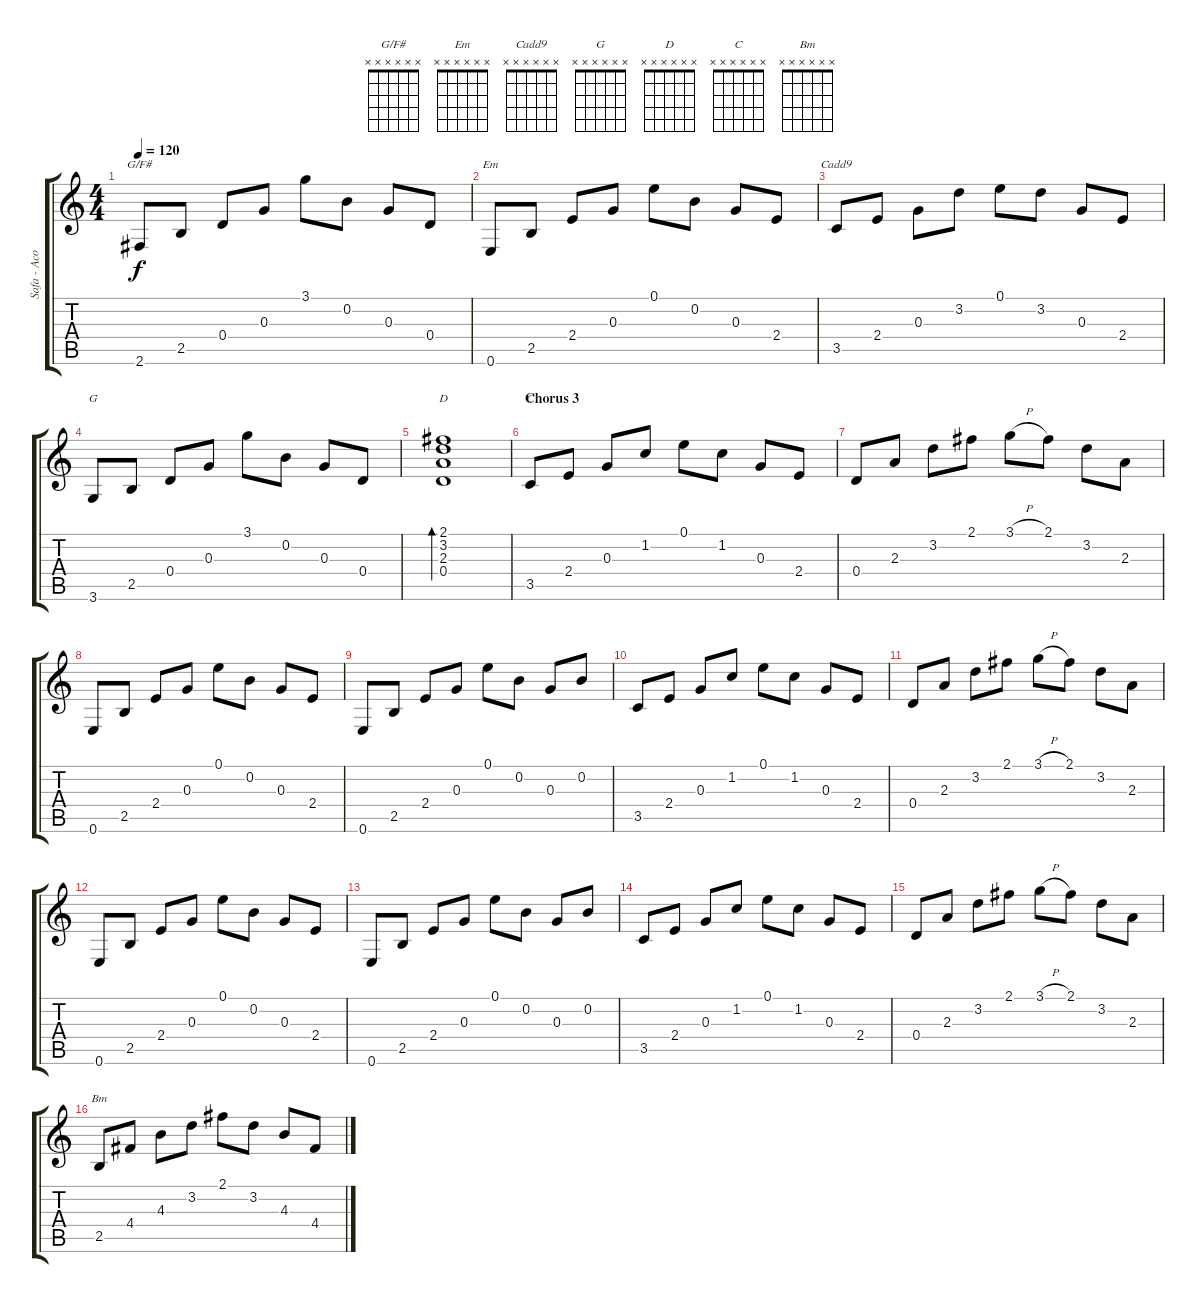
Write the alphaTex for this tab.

\track ("Safa - Acoustic Guitar" "Safa - Aco") {instrument acousticguitarsteel}
\staff {score tabs}
\tuning (E4 B3 G3 D3 A2 E2) {hide}
\chord ("G/F#" x x x x x x) {firstfret 0}
\chord ("Em" x x x x x x) {firstfret 0}
\chord ("Cadd9" x x x x x x) {firstfret 0}
\chord ("G" x x x x x x) {firstfret 0}
\chord ("D" x x x x x x) {firstfret 0}
\chord ("C" x x x x x x) {firstfret 0}
\chord ("Bm" x x x x x x) {firstfret 0}
\ts (4 4)
\tempo 120
\clef g2
\ks c
2.6.8{ch "G/F#" dy f} 2.5.8 0.4.8 0.3.8 3.1.8 0.2.8 0.3.8 0.4.8 |
0.6.8{ch "Em"} 2.5.8 2.4.8 0.3.8 0.1.8 0.2.8 0.3.8 2.4.8 |
3.5.8{ch "Cadd9"} 2.4.8 0.3.8 3.2.8 0.1.8 3.2.8 0.3.8 2.4.8 |
3.6.8{ch "G"} 2.5.8 0.4.8 0.3.8 3.1.8 0.2.8 0.3.8 0.4.8 |
(2.1 3.2 2.3 0.4).1{bd 120 ch "D"} |
\section ("" "Chorus 3")
3.5.8{ch "C"} 2.4.8 0.3.8 1.2.8 0.1.8 1.2.8 0.3.8 2.4.8 |
0.4.8 2.3.8 3.2.8 2.1.8 3.1{h}.8 2.1.8 3.2.8 2.3.8 |
0.6.8 2.5.8 2.4.8 0.3.8 0.1.8 0.2.8 0.3.8 2.4.8 |
0.6.8 2.5.8 2.4.8 0.3.8 0.1.8 0.2.8 0.3.8 0.2.8 |
3.5.8 2.4.8 0.3.8 1.2.8 0.1.8 1.2.8 0.3.8 2.4.8 |
0.4.8 2.3.8 3.2.8 2.1.8 3.1{h}.8 2.1.8 3.2.8 2.3.8 |
0.6.8 2.5.8 2.4.8 0.3.8 0.1.8 0.2.8 0.3.8 2.4.8 |
0.6.8 2.5.8 2.4.8 0.3.8 0.1.8 0.2.8 0.3.8 0.2.8 |
3.5.8 2.4.8 0.3.8 1.2.8 0.1.8 1.2.8 0.3.8 2.4.8 |
0.4.8 2.3.8 3.2.8 2.1.8 3.1{h}.8 2.1.8 3.2.8 2.3.8 |
2.5.8{ch "Bm"} 4.4.8 4.3.8 3.2.8 2.1.8 3.2.8 4.3.8 4.4.8
